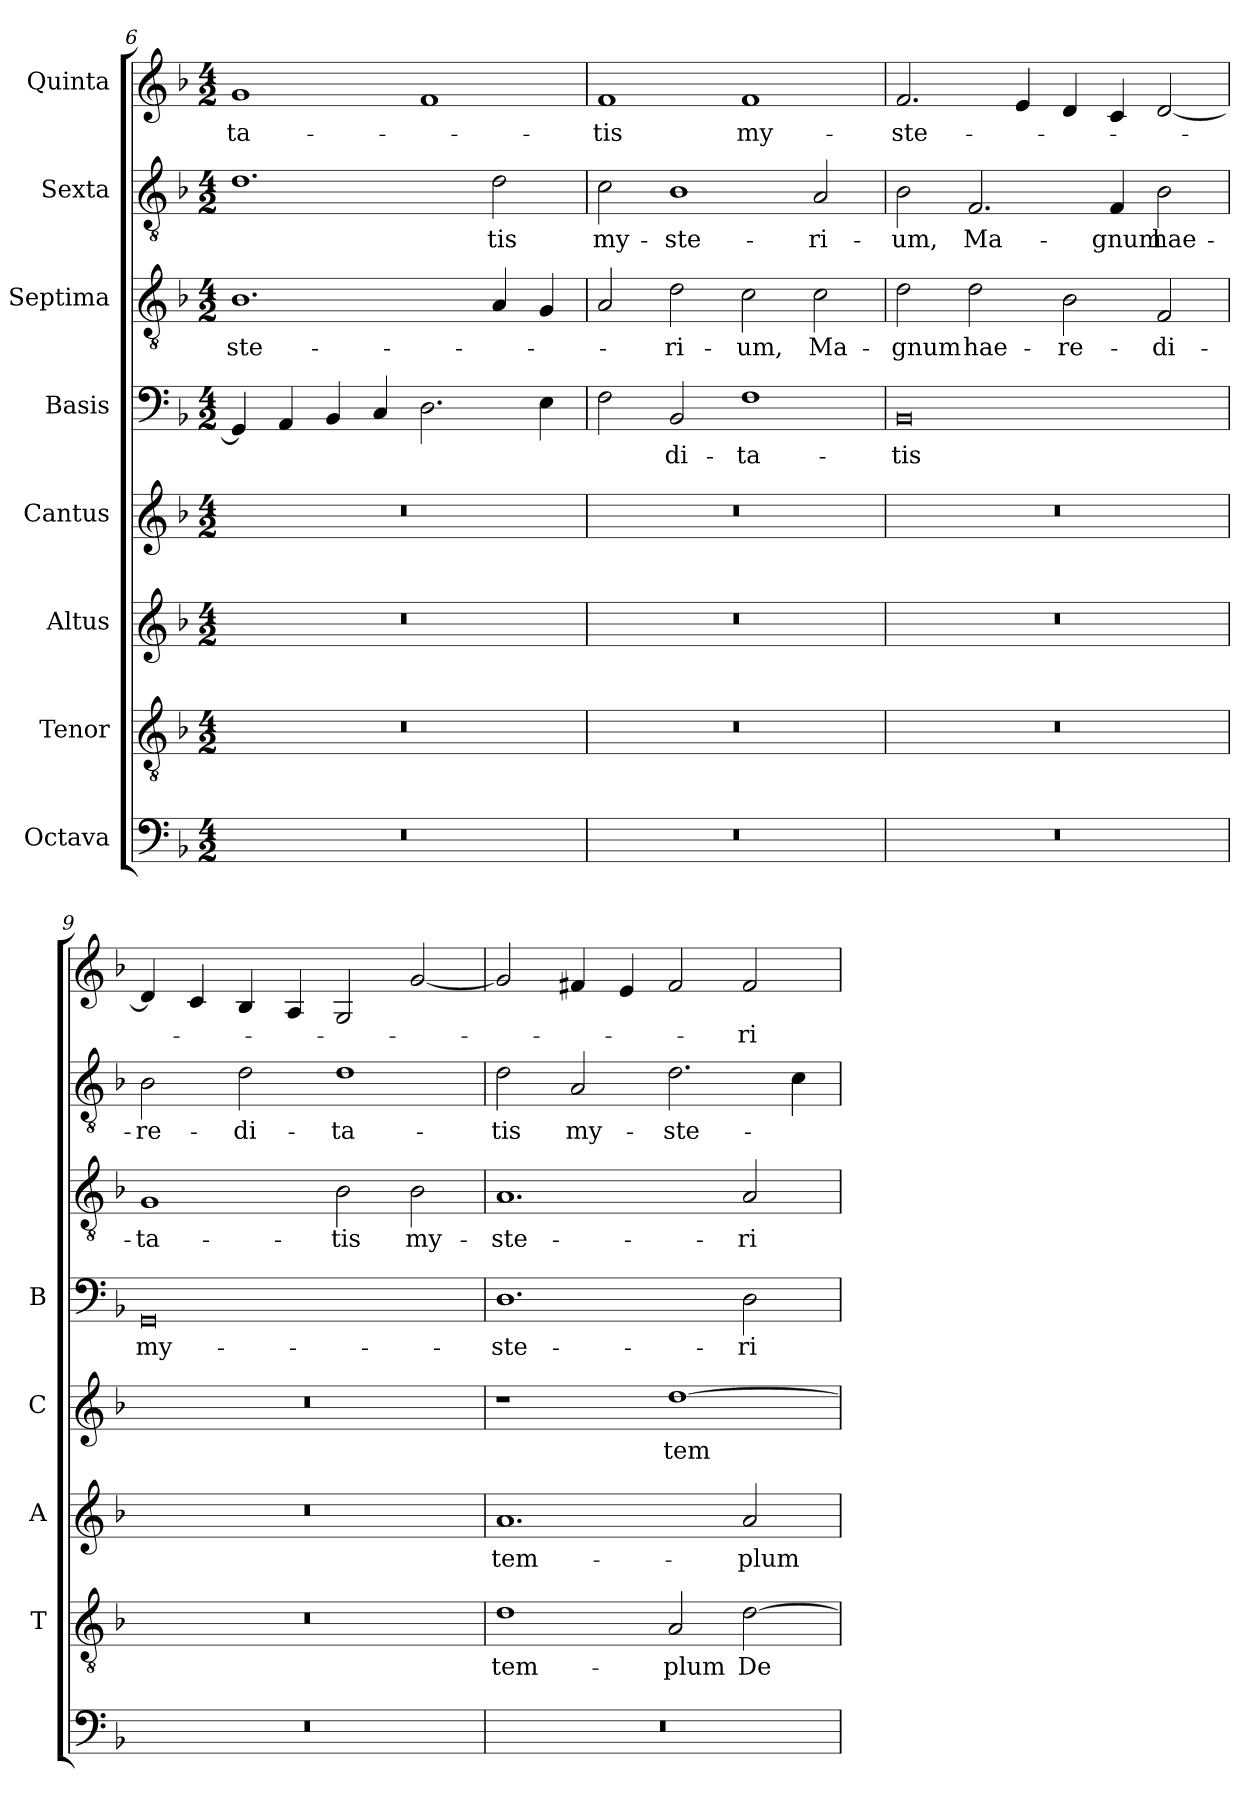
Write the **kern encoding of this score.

**kern	**kern	**text	**kern	**text	**kern	**text	**kern	**text	**kern	**text	**kern	**text	**kern	**text
*part8	*part7	*part7	*part6	*part6	*part5	*part5	*part4	*part4	*part3	*part3	*part2	*part2	*part1	*part1
*staff8	*staff7	*staff7	*staff6	*staff6	*staff5	*staff5	*staff4	*staff4	*staff3	*staff3	*staff2	*staff2	*staff1	*staff1
*I"Octava	*I"Tenor	*	*I"Altus	*	*I"Cantus	*	*I"Basis	*	*I"Septima	*	*I"Sexta	*	*I"Quinta	*
*	*I'T	*	*I'A	*	*I'C	*	*I'B	*	*	*	*	*	*	*
!!LO:PB:g=z
*clefF4	*clefGv2	*	*clefG2	*	*clefG2	*	*clefF4	*	*clefGv2	*	*clefGv2	*	*clefG2	*
*k[b-]	*k[b-]	*	*k[b-]	*	*k[b-]	*	*k[b-]	*	*k[b-]	*	*k[b-]	*	*k[b-]	*
*F:	*F:	*	*F:	*	*F:	*	*F:	*	*F:	*	*F:	*	*F:	*
*M4/2	*M4/2	*	*M4/2	*	*M4/2	*	*M4/2	*	*M4/2	*	*M4/2	*	*M4/2	*
=6	=6	=6	=6	=6	=6	=6	=6	=6	=6	=6	=6	=6	=6	=6
!	!	!	!	!	!	!	!	!	!	!LO:LY:b	!	!	!	!LO:LY:b
0r	0r	.	0r	.	0r	.	4GG/]	.	1.B-	-ste-	1.d	.	1g	-ta-
.	.	.	.	.	.	.	4AA/	.	.	.	.	.	.	.
.	.	.	.	.	.	.	4BB-/	.	.	.	.	.	.	.
.	.	.	.	.	.	.	4C/	.	.	.	.	.	.	.
.	.	.	.	.	.	.	2.D\	.	.	.	.	.	1f	.
!	!	!	!	!	!	!	!	!	!	!	!	!LO:LY:b	!	!
.	.	.	.	.	.	.	.	.	4A/	.	2d\	-tis	.	.
.	.	.	.	.	.	.	4E\	.	4G/	.	.	.	.	.
=7	=7	=7	=7	=7	=7	=7	=7	=7	=7	=7	=7	=7	=7	=7
!	!	!	!	!	!	!	!	!	!	!	!	!LO:LY:b	!	!LO:LY:b
0r	0r	.	0r	.	0r	.	2F\	.	2A/	.	2c\	my-	1f	-tis
!	!	!	!	!	!	!	!	!LO:LY:b	!	!LO:LY:b	!	!LO:LY:b	!	!
.	.	.	.	.	.	.	2BB-/	-di-	2d\	-ri-	1B-	-ste-	.	.
!	!	!	!	!	!	!	!	!LO:LY:b	!	!LO:LY:b	!	!	!	!LO:LY:b
.	.	.	.	.	.	.	1F	-ta-	2c\	-um,	.	.	1f	my-
!	!	!	!	!	!	!	!	!	!	!LO:LY:b	!	!LO:LY:b	!	!
.	.	.	.	.	.	.	.	.	2c\	Ma-	2A/	-ri-	.	.
=8	=8	=8	=8	=8	=8	=8	=8	=8	=8	=8	=8	=8	=8	=8
!	!	!	!	!	!	!	!	!LO:LY:b	!	!LO:LY:b	!	!LO:LY:b	!	!LO:LY:b
0r	0r	.	0r	.	0r	.	0BB-	-tis	2d\	-gnum	2B-\	-um,	2.f/	-ste-
!	!	!	!	!	!	!	!	!	!	!LO:LY:b	!	!LO:LY:b	!	!
.	.	.	.	.	.	.	.	.	2d\	hae-	2.F/	Ma-	.	.
.	.	.	.	.	.	.	.	.	.	.	.	.	4e/	.
!	!	!	!	!	!	!	!	!	!	!LO:LY:b	!	!	!	!
.	.	.	.	.	.	.	.	.	2B-\	-re-	.	.	4d/	.
!	!	!	!	!	!	!	!	!	!	!	!	!LO:LY:b	!	!
.	.	.	.	.	.	.	.	.	.	.	4F/	-gnum	4c/	.
!	!	!	!	!	!	!	!	!	!	!LO:LY:b	!	!LO:LY:b	!	!
.	.	.	.	.	.	.	.	.	2F/	-di-	2B-\	hae-	[2d/	.
=9	=9	=9	=9	=9	=9	=9	=9	=9	=9	=9	=9	=9	=9	=9
!	!	!	!	!	!	!	!	!LO:LY:b	!	!LO:LY:b	!	!LO:LY:b	!	!
0r	0r	.	0r	.	0r	.	0GG	my-	1G	-ta-	2B-\	-re-	4d/]	.
.	.	.	.	.	.	.	.	.	.	.	.	.	4c/	.
!	!	!	!	!	!	!	!	!	!	!	!	!LO:LY:b	!	!
.	.	.	.	.	.	.	.	.	.	.	2d\	-di-	4B-/	.
.	.	.	.	.	.	.	.	.	.	.	.	.	4A/	.
!	!	!	!	!	!	!	!	!	!	!LO:LY:b	!	!LO:LY:b	!	!
.	.	.	.	.	.	.	.	.	2B-\	-tis	1d	-ta-	2G/	.
!	!	!	!	!	!	!	!	!	!	!LO:LY:b	!	!	!	!
.	.	.	.	.	.	.	.	.	2B-\	my-	.	.	[2g/	.
!!LO:LB:g=z
=10	=10	=10	=10	=10	=10	=10	=10	=10	=10	=10	=10	=10	=10	=10
!	!	!LO:LY:b	!	!LO:LY:b	!	!	!	!LO:LY:b	!	!LO:LY:b	!	!LO:LY:b	!	!
0r	1d	tem-	1.a	tem-	1r	.	1.D	-ste-	1.A	-ste-	2d\	-tis	2g/]	.
!	!	!	!	!	!	!	!	!	!	!	!	!LO:LY:b	!	!
.	.	.	.	.	.	.	.	.	.	.	2A/	my-	4f#X/	.
.	.	.	.	.	.	.	.	.	.	.	.	.	4e/	.
!	!	!LO:LY:b	!	!	!	!LO:LY:b	!	!	!	!	!	!LO:LY:b	!	!
.	2A/	-plum	.	.	[1dd	tem-	.	.	.	.	2.d\	-ste-	2f#/	.
!	!	!LO:LY:b	!	!LO:LY:b	!	!	!	!LO:LY:b	!	!LO:LY:b	!	!	!	!LO:LY:b
.	[2d\	De-	2a/	-plum	.	.	2D\	-ri-	2A/	-ri-	.	.	2f#/	-ri-
.	.	.	.	.	.	.	.	.	.	.	4c\	.	.	.
=	=	=	=	=	=	=	=	=	=	=	=	=	=	=
*-	*-	*-	*-	*-	*-	*-	*-	*-	*-	*-	*-	*-	*-	*-
